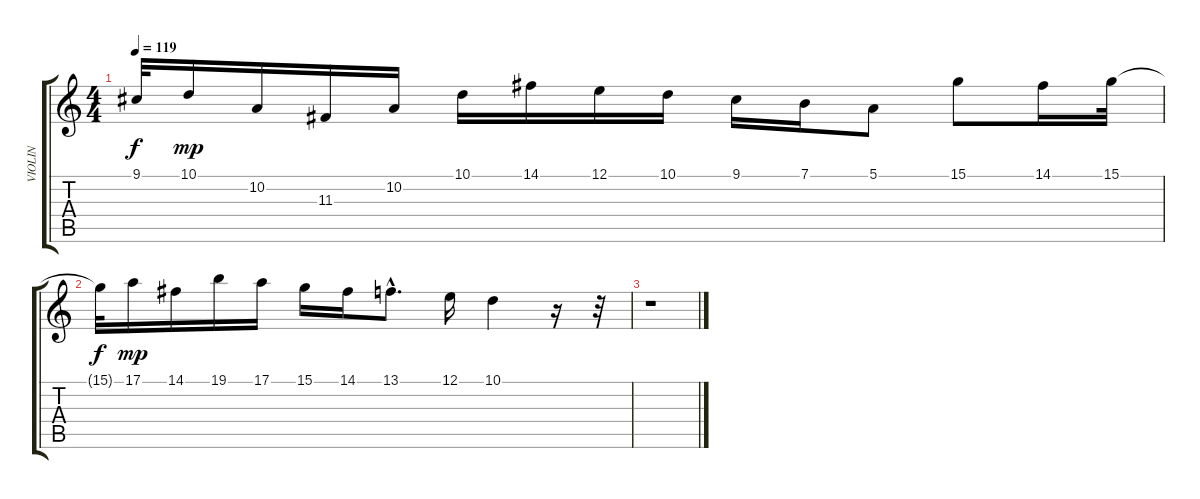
\track ("VIOLIN" "VIOLIN") {instrument violin}
\staff {score tabs}
\tuning (E4 B3 G3 D3 A2 E2) {hide}
\ts (4 4)
\tempo 119
\clef g2
\ks c
9.1{t}.32{dy f} 10.1.16{dy mp} 10.2.16 11.3.16 10.2.16 10.1.16 14.1.16 12.1.16 10.1.16 9.1.16 7.1.16 5.1.8 15.1.8 14.1.16 15.1.32 |
15.1{t}.32{dy f} 17.1.16{dy mp} 14.1.16 19.1.16 17.1.16 15.1.16 14.1.16 13.1{hac}.8{d} 12.1.16 10.1.4 r.16 r.32 |
r.1
